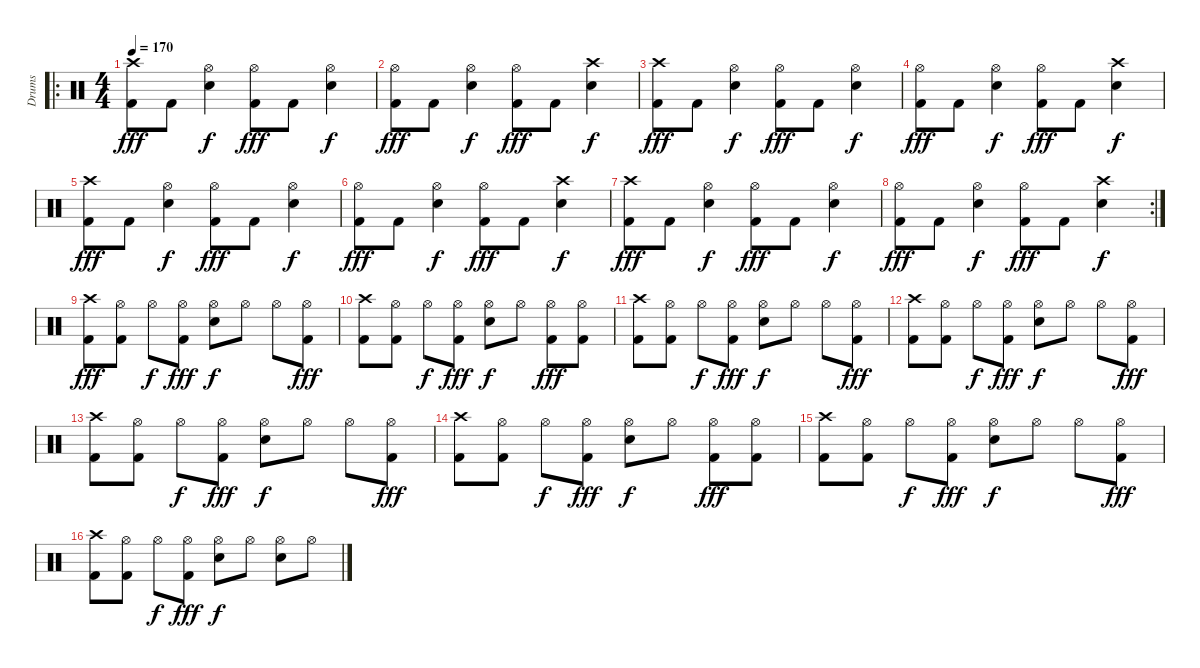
\track ("Drums" "Drums") {instrument percussion}
\staff {score}
\articulation defaults
\ro
\ts (4 4)
\tempo 170
\clef neutral
\ks c
("Crash high (hit)" "Kick (hit) 2").8{dy fff} "Kick (hit) 2".8 ("Hi-Hat (open)" "Electric Snare (hit)").4{dy f} ("Hi-Hat (open)" "Kick (hit) 2").8{dy fff} "Kick (hit) 2".8 ("Hi-Hat (open)" "Electric Snare (hit)").4{dy f} |
("Hi-Hat (open)" "Kick (hit) 2").8{dy fff} "Kick (hit) 2".8 ("Hi-Hat (open)" "Electric Snare (hit)").4{dy f} ("Hi-Hat (open)" "Kick (hit) 2").8{dy fff} "Kick (hit) 2".8 ("Crash high (hit)" "Electric Snare (hit)").4{dy f} |
("Crash high (hit)" "Kick (hit) 2").8{dy fff} "Kick (hit) 2".8 ("Hi-Hat (open)" "Electric Snare (hit)").4{dy f} ("Hi-Hat (open)" "Kick (hit) 2").8{dy fff} "Kick (hit) 2".8 ("Hi-Hat (open)" "Electric Snare (hit)").4{dy f} |
("Hi-Hat (open)" "Kick (hit) 2").8{dy fff} "Kick (hit) 2".8 ("Hi-Hat (open)" "Electric Snare (hit)").4{dy f} ("Hi-Hat (open)" "Kick (hit) 2").8{dy fff} "Kick (hit) 2".8 ("Crash high (hit)" "Electric Snare (hit)").4{dy f} |
("Crash high (hit)" "Kick (hit) 2").8{dy fff} "Kick (hit) 2".8 ("Hi-Hat (open)" "Electric Snare (hit)").4{dy f} ("Hi-Hat (open)" "Kick (hit) 2").8{dy fff} "Kick (hit) 2".8 ("Hi-Hat (open)" "Electric Snare (hit)").4{dy f} |
("Hi-Hat (open)" "Kick (hit) 2").8{dy fff} "Kick (hit) 2".8 ("Hi-Hat (open)" "Electric Snare (hit)").4{dy f} ("Hi-Hat (open)" "Kick (hit) 2").8{dy fff} "Kick (hit) 2".8 ("Crash high (hit)" "Electric Snare (hit)").4{dy f} |
("Crash high (hit)" "Kick (hit) 2").8{dy fff} "Kick (hit) 2".8 ("Hi-Hat (open)" "Electric Snare (hit)").4{dy f} ("Hi-Hat (open)" "Kick (hit) 2").8{dy fff} "Kick (hit) 2".8 ("Hi-Hat (open)" "Electric Snare (hit)").4{dy f} |
\rc 2
("Hi-Hat (open)" "Kick (hit) 2").8{dy fff} "Kick (hit) 2".8 ("Hi-Hat (open)" "Electric Snare (hit)").4{dy f} ("Hi-Hat (open)" "Kick (hit) 2").8{dy fff} "Kick (hit) 2".8 ("Crash high (hit)" "Electric Snare (hit)").4{dy f} |
("Crash high (hit)" "Kick (hit) 2").8{dy fff} ("Hi-Hat (open)" "Kick (hit) 2").8 "Hi-Hat (open)".8{dy f} ("Hi-Hat (open)" "Kick (hit) 2").8{dy fff} ("Hi-Hat (open)" "Electric Snare (hit)").8{dy f} "Hi-Hat (open)".8 "Hi-Hat (open)".8 ("Hi-Hat (open)" "Kick (hit) 2").8{dy fff} |
("Crash high (hit)" "Kick (hit) 2").8 ("Hi-Hat (open)" "Kick (hit) 2").8 "Hi-Hat (open)".8{dy f} ("Hi-Hat (open)" "Kick (hit) 2").8{dy fff} ("Hi-Hat (open)" "Electric Snare (hit)").8{dy f} "Hi-Hat (open)".8 ("Hi-Hat (open)" "Kick (hit) 2").8{dy fff} ("Hi-Hat (open)" "Kick (hit) 2").8 |
("Crash high (hit)" "Kick (hit) 2").8 ("Hi-Hat (open)" "Kick (hit) 2").8 "Hi-Hat (open)".8{dy f} ("Hi-Hat (open)" "Kick (hit) 2").8{dy fff} ("Hi-Hat (open)" "Electric Snare (hit)").8{dy f} "Hi-Hat (open)".8 "Hi-Hat (open)".8 ("Hi-Hat (open)" "Kick (hit) 2").8{dy fff} |
("Crash high (hit)" "Kick (hit) 2").8 ("Hi-Hat (open)" "Kick (hit) 2").8 "Hi-Hat (open)".8{dy f} ("Hi-Hat (open)" "Kick (hit) 2").8{dy fff} ("Hi-Hat (open)" "Electric Snare (hit)").8{dy f} "Hi-Hat (open)".8 "Hi-Hat (open)".8 ("Hi-Hat (open)" "Kick (hit) 2").8{dy fff} |
("Crash high (hit)" "Kick (hit) 2").8 ("Hi-Hat (open)" "Kick (hit) 2").8 "Hi-Hat (open)".8{dy f} ("Hi-Hat (open)" "Kick (hit) 2").8{dy fff} ("Hi-Hat (open)" "Electric Snare (hit)").8{dy f} "Hi-Hat (open)".8 "Hi-Hat (open)".8 ("Hi-Hat (open)" "Kick (hit) 2").8{dy fff} |
("Crash high (hit)" "Kick (hit) 2").8 ("Hi-Hat (open)" "Kick (hit) 2").8 "Hi-Hat (open)".8{dy f} ("Hi-Hat (open)" "Kick (hit) 2").8{dy fff} ("Hi-Hat (open)" "Electric Snare (hit)").8{dy f} "Hi-Hat (open)".8 ("Hi-Hat (open)" "Kick (hit) 2").8{dy fff} ("Hi-Hat (open)" "Kick (hit) 2").8 |
("Crash high (hit)" "Kick (hit) 2").8 ("Hi-Hat (open)" "Kick (hit) 2").8 "Hi-Hat (open)".8{dy f} ("Hi-Hat (open)" "Kick (hit) 2").8{dy fff} ("Hi-Hat (open)" "Electric Snare (hit)").8{dy f} "Hi-Hat (open)".8 "Hi-Hat (open)".8 ("Hi-Hat (open)" "Kick (hit) 2").8{dy fff} |
("Crash high (hit)" "Kick (hit) 2").8 ("Hi-Hat (open)" "Kick (hit) 2").8 "Hi-Hat (open)".8{dy f} ("Hi-Hat (open)" "Kick (hit) 2").8{dy fff} ("Hi-Hat (open)" "Electric Snare (hit)").8{dy f} "Hi-Hat (open)".8 ("Hi-Hat (open)" "Electric Snare (hit)").8 "Hi-Hat (open)".8
